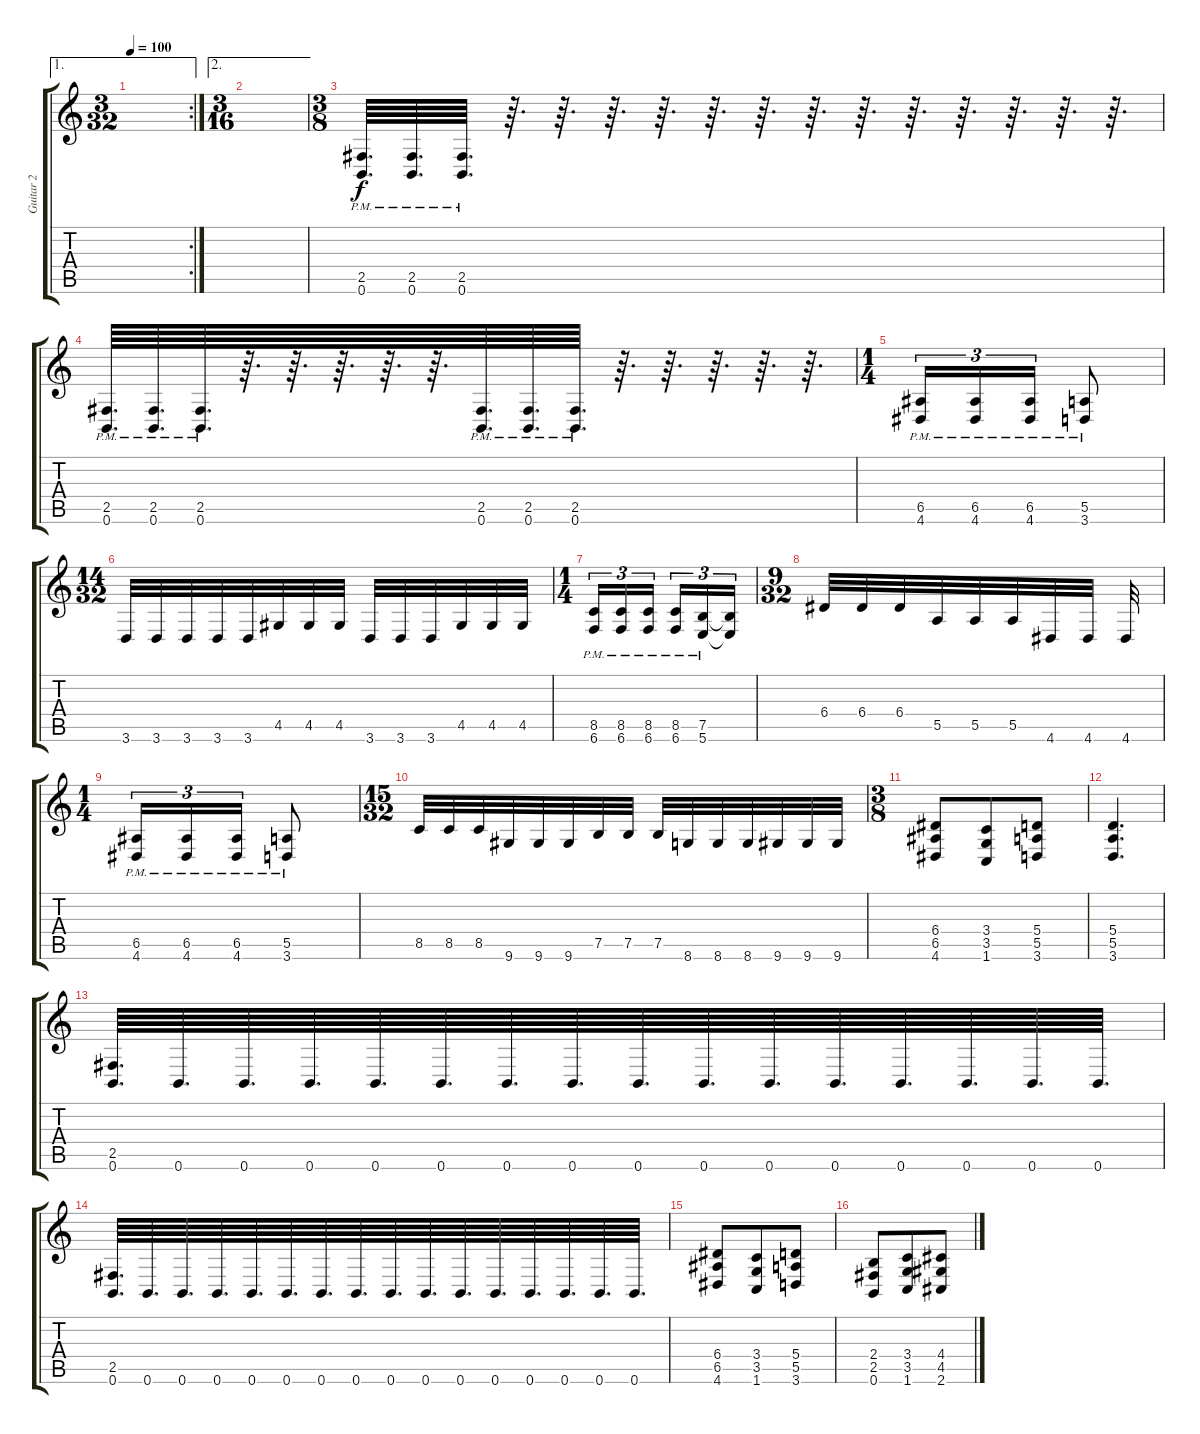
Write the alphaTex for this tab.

\track ("Guitar 2" "Guitar 2") {instrument distortionguitar}
\staff {score tabs}
\tuning (B3 Gb3 D3 A2 E2 B1) {hide}
\ae 1
\rc 2
\ts (3 32)
\tempo 100
\clef g2
\ks c
|
\ae 2
\ts (3 16)
|
\ts (3 8)
(2.5{pm} 0.6{pm}).64{d} (2.5{pm} 0.6{pm}).64{d} (2.5{pm} 0.6{pm}).64{d} r.64{d} r.64{d} r.64{d} r.64{d} r.64{d} r.64{d} r.64{d} r.64{d} r.64{d} r.64{d} r.64{d} r.64{d} r.64{d} |
(2.5{pm} 0.6{pm}).64{d} (2.5{pm} 0.6{pm}).64{d} (2.5{pm} 0.6{pm}).64{d} r.64{d} r.64{d} r.64{d} r.64{d} r.64{d} (2.5{pm} 0.6{pm}).64{d} (2.5{pm} 0.6{pm}).64{d} (2.5{pm} 0.6{pm}).64{d} r.64{d} r.64{d} r.64{d} r.64{d} r.64{d} |
\ts (1 4)
(6.5{pm} 4.6{pm}).16{tu (3 2)} (6.5{pm} 4.6{pm}).16{tu (3 2)} (6.5{pm} 4.6{pm}).16{tu (3 2)} (5.5{pm} 3.6{pm}).8 |
\ts (14 32)
3.6.32 3.6.32 3.6.32 3.6.32 3.6.32 4.5.32 4.5.32 4.5.32 3.6.32 3.6.32 3.6.32 4.5.32 4.5.32 4.5.32 |
\ts (1 4)
(8.5{pm} 6.6{pm}).16{tu (3 2)} (8.5{pm} 6.6{pm}).16{tu (3 2)} (8.5{pm} 6.6{pm}).16{tu (3 2) beam splitsecondary} (8.5{pm} 6.6{pm}).16{tu (3 2)} (7.5{pm} 5.6).16{tu (3 2)} (7.5{t} 5.6{t}).16{tu (3 2)} |
\ts (9 32)
6.4.32 6.4.32 6.4.32 5.5.32 5.5.32 5.5.32 4.6.32 4.6.32 4.6.32 |
\ts (1 4)
(6.5{pm} 4.6{pm}).16{tu (3 2)} (6.5{pm} 4.6{pm}).16{tu (3 2)} (6.5{pm} 4.6{pm}).16{tu (3 2)} (5.5{pm} 3.6{pm}).8 |
\ts (15 32)
8.5.32 8.5.32 8.5.32 9.6.32 9.6.32 9.6.32 7.5.32 7.5.32 7.5.32 8.6.32 8.6.32 8.6.32 9.6.32 9.6.32 9.6.32 |
\ts (3 8)
(6.4 6.5 4.6).8 (3.4 3.5 1.6).8 (5.4 5.5 3.6).8 |
(5.4 5.5 3.6).4{d} |
(2.5 0.6).64{d} 0.6.64{d} 0.6.64{d} 0.6.64{d} 0.6.64{d} 0.6.64{d} 0.6.64{d} 0.6.64{d} 0.6.64{d} 0.6.64{d} 0.6.64{d} 0.6.64{d} 0.6.64{d} 0.6.64{d} 0.6.64{d} 0.6.64{d} |
(2.5 0.6).64{d} 0.6.64{d} 0.6.64{d} 0.6.64{d} 0.6.64{d} 0.6.64{d} 0.6.64{d} 0.6.64{d} 0.6.64{d} 0.6.64{d} 0.6.64{d} 0.6.64{d} 0.6.64{d} 0.6.64{d} 0.6.64{d} 0.6.64{d} |
(6.4 6.5 4.6).8 (3.4 3.5 1.6).8 (5.4 5.5 3.6).8 |
(2.4 2.5 0.6).8 (3.4 3.5 1.6).8 (4.4 4.5 2.6).8
